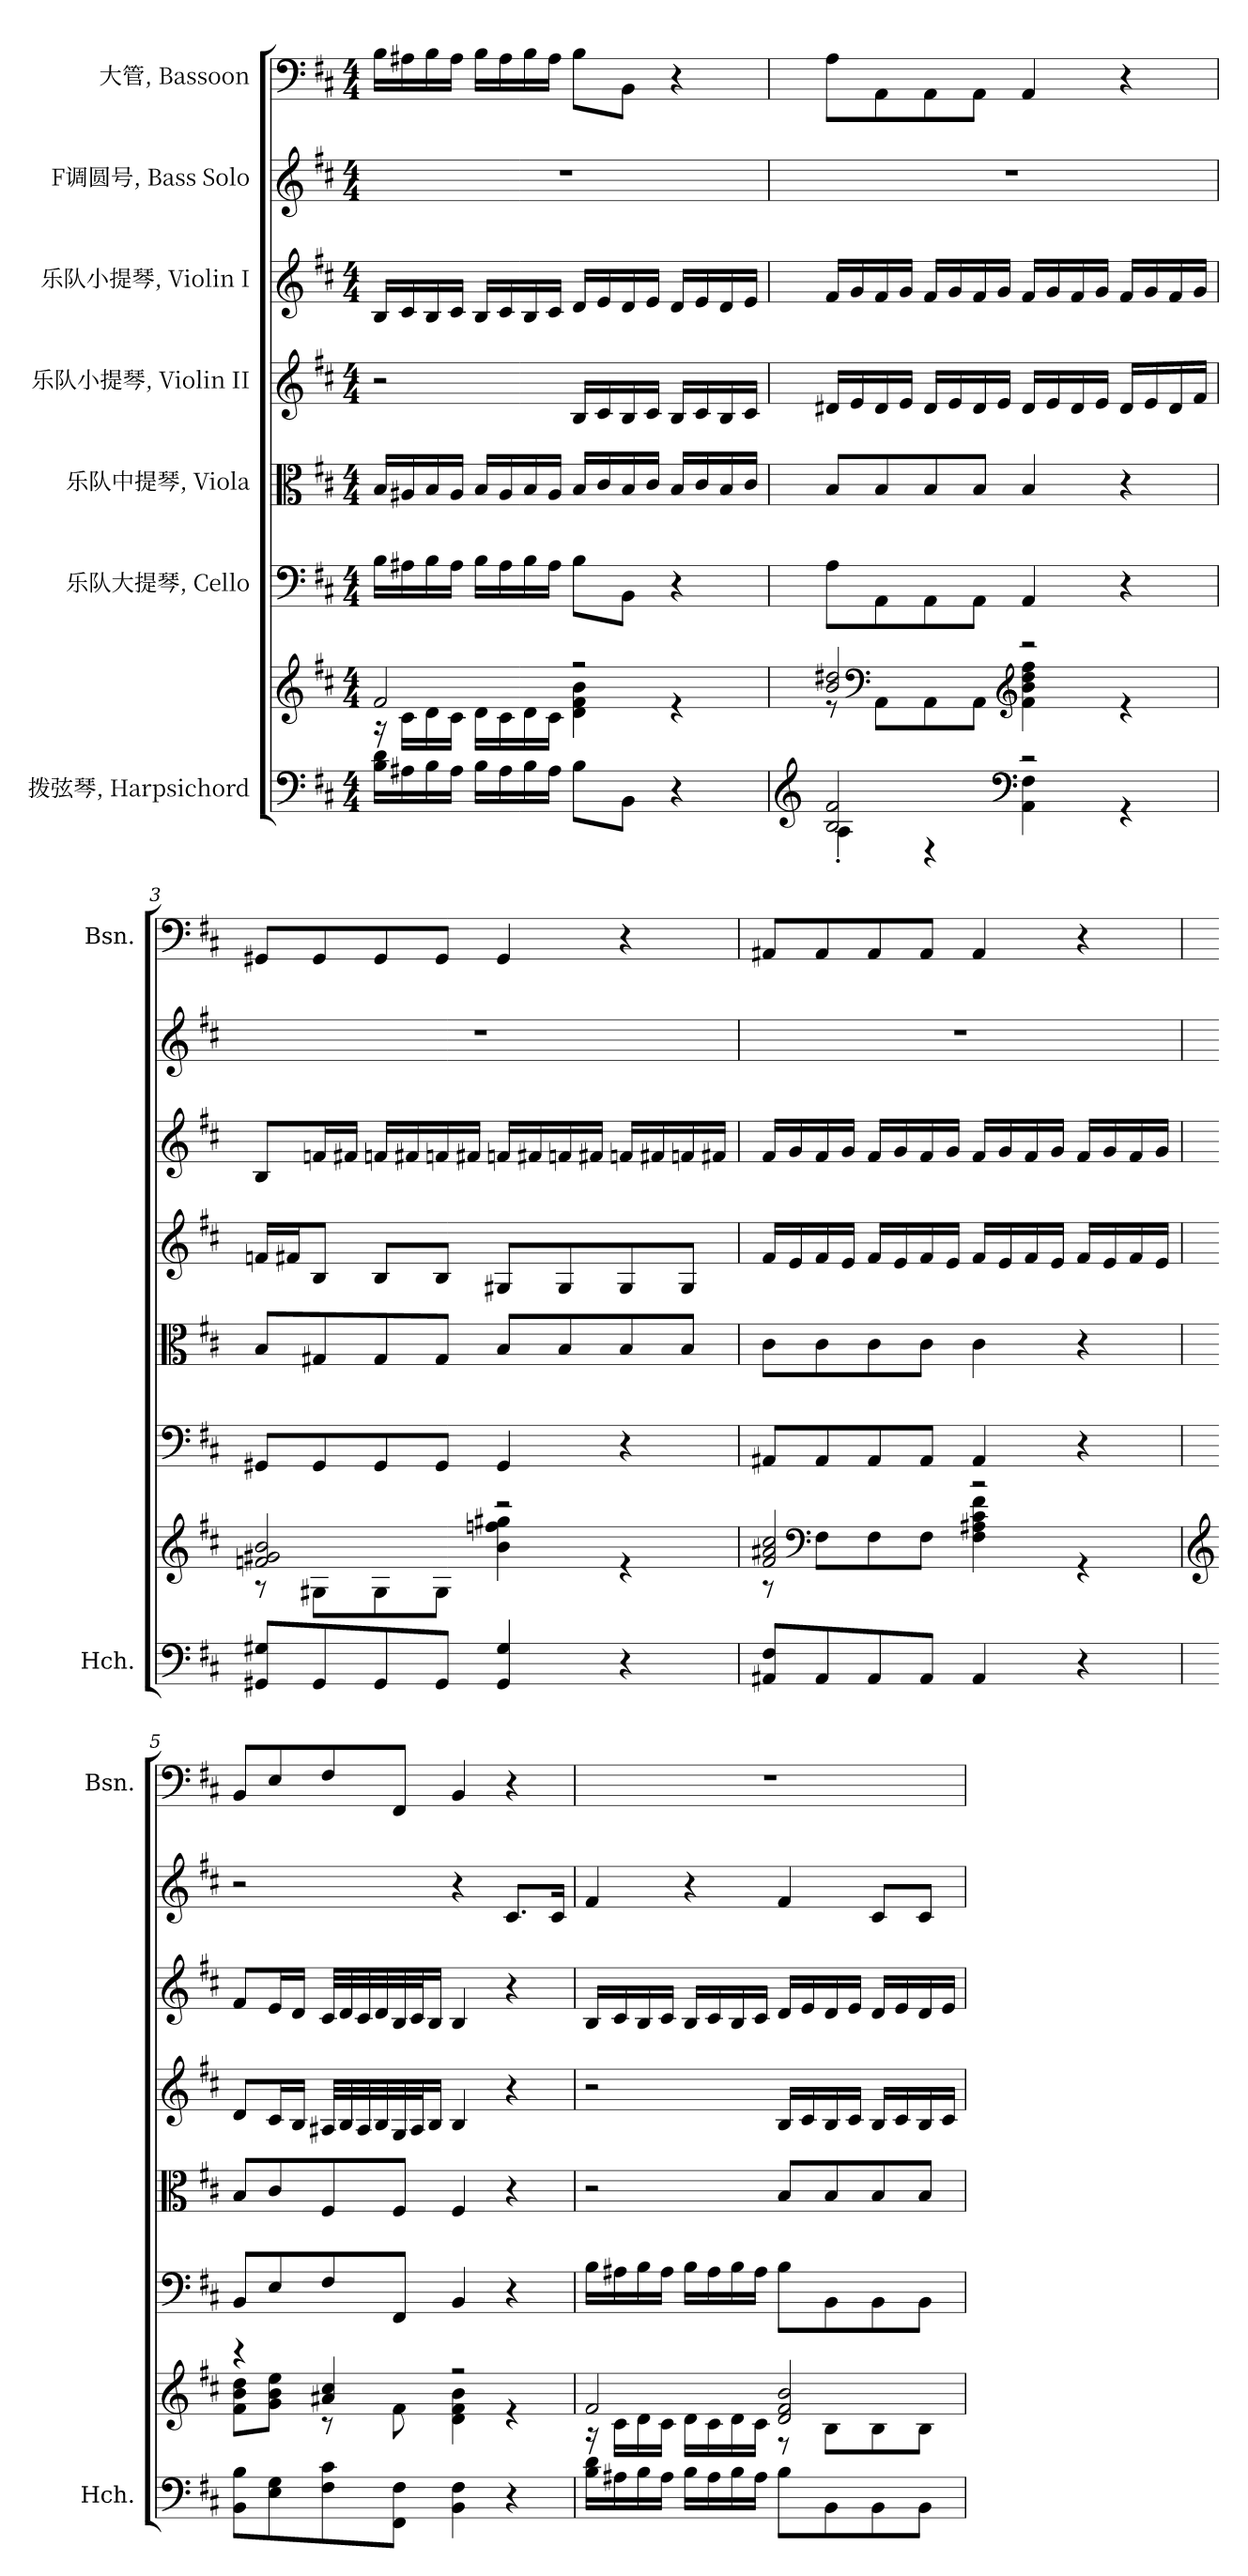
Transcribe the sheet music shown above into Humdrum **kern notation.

**kern	**kern	**kern	**kern	**kern	**kern	**kern	**kern
*part7	*part7	*part6	*part5	*part4	*part3	*part2	*part1
*staff8	*staff7	*staff6	*staff5	*staff4	*staff3	*staff2	*staff1
*I"拨弦琴, Harpsichord	*	*I"乐队大提琴, Cello	*I"乐队中提琴, Viola	*I"乐队小提琴, Violin II	*I"乐队小提琴, Violin I	*I"F调圆号, Bass Solo	*I"大管, Bassoon
*I'Hch.	*	*	*	*	*	*	*I'Bsn.
*clefF4	*clefG2	*clefF4	*clefC3	*clefG2	*clefG2	*clefG2	*clefF4
*	*	*	*	*	*	*ITrd4c7	*
*k[f#c#]	*k[f#c#]	*k[f#c#]	*k[f#c#]	*k[f#c#]	*k[f#c#]	*k[f#]	*k[f#c#]
*M4/4	*M4/4	*M4/4	*M4/4	*M4/4	*M4/4	*M4/4	*M4/4
*MM55	*MM55	*MM55	*MM55	*MM55	*MM55	*MM55	*MM55
=1	=1	=1	=1	=1	=1	=1	=1
*	*^	*	*	*	*	*	*
16B\ 16d\LL	2f#/	16r	16B\LL	16B/LL	2r	16B/LL	1r	16B\LL
16A#X\	.	16c#\LL	16A#X\	16A#X/	.	16c#/	.	16A#X\
16B\	.	16d\	16B\	16B/	.	16B/	.	16B\
16A#\JJ	.	16c#\JJ	16A#\JJ	16A#/JJ	.	16c#/JJ	.	16A#\JJ
16B\LL	.	16d\LL	16B\LL	16B/LL	.	16B/LL	.	16B\LL
16A#\	.	16c#\	16A#\	16A#/	.	16c#/	.	16A#\
16B\	.	16d\	16B\	16B/	.	16B/	.	16B\
16A#\JJ	.	16c#\JJ	16A#\JJ	16A#/JJ	.	16c#/JJ	.	16A#\JJ
8B\L	2r	4d\ 4f#\ 4b\	8B\L	16B/LL	16B/LL	16d/LL	.	8B\L
.	.	.	.	16c#/	16c#/	16e/	.	.
8BB\J	.	.	8BB\J	16B/	16B/	16d/	.	8BB\J
.	.	.	.	16c#/JJ	16c#/JJ	16e/JJ	.	.
4r	.	4r	4r	16B/LL	16B/LL	16d/LL	.	4r
.	.	.	.	16c#/	16c#/	16e/	.	.
.	.	.	.	16B/	16B/	16d/	.	.
.	.	.	.	16c#/JJ	16c#/JJ	16e/JJ	.	.
!!LO:PB:g=z
=2	=2	=2	=2	=2	=2	=2	=2	=2
*clefG2	*	*	*	*	*	*	*	*
*^	*	*	*	*	*	*	*	*
2B/ 2f#/	4A'\	2b/ 2dd#X/	8r	8A\L	8B/L	16d#X/LL	16f#/LL	1r	8A\L
.	.	.	.	.	.	16e/	16g/	.	.
*	*	*clefF4	*	*	*	*	*	*	*
.	.	.	8AA\L	8AA\	8B/	16d#/	16f#/	.	8AA\
.	.	.	.	.	.	16e/JJ	16g/JJ	.	.
.	4r	.	8AA\	8AA\	8B/	16d#/LL	16f#/LL	.	8AA\
.	.	.	.	.	.	16e/	16g/	.	.
.	.	.	8AA\J	8AA\J	8B/J	16d#/	16f#/	.	8AA\J
.	.	.	.	.	.	16e/JJ	16g/JJ	.	.
*clefF4	*	*clefG2	*	*	*	*	*	*	*
2r	4AA\ 4F#\	2r	4f#\ 4b\ 4dd#\ 4ff#\	4AA/	4B/	16d#/LL	16f#/LL	.	4AA/
.	.	.	.	.	.	16e/	16g/	.	.
.	.	.	.	.	.	16d#/	16f#/	.	.
.	.	.	.	.	.	16e/JJ	16g/JJ	.	.
.	4r	.	4r	4r	4r	16d#/LL	16f#/LL	.	4r
.	.	.	.	.	.	16e/	16g/	.	.
.	.	.	.	.	.	16d#/	16f#/	.	.
.	.	.	.	.	.	16f#/JJ	16g/JJ	.	.
*v	*v	*	*	*	*	*	*	*	*
!!LO:PB:g=z
=3	=3	=3	=3	=3	=3	=3	=3	=3
8GG#X/ 8G#X/L	2fn/ 2g#X/ 2b/	8r	8GG#X/L	8B/L	16fn/LL	8B/L	1r	8GG#X/L
.	.	.	.	.	16f#X/J	.	.	.
8GG#/	.	8G#X\L	8GG#/	8G#X/	8B/J	16fn/L	.	8GG#/
.	.	.	.	.	.	16f#X/JJ	.	.
8GG#/	.	8G#\	8GG#/	8G#/	8B/L	16fn/LL	.	8GG#/
.	.	.	.	.	.	16f#X/	.	.
8GG#/J	.	8G#\J	8GG#/J	8G#/J	8B/J	16fn/	.	8GG#/J
.	.	.	.	.	.	16f#X/JJ	.	.
4GG#/ 4G#/	2r	4b\ 4ffn\ 4gg#X\	4GG#/	8B/L	8G#X/L	16fn/LL	.	4GG#/
.	.	.	.	.	.	16f#X/	.	.
.	.	.	.	8B/	8G#/	16fn/	.	.
.	.	.	.	.	.	16f#X/JJ	.	.
4r	.	4r	4r	8B/	8G#/	16fn/LL	.	4r
.	.	.	.	.	.	16f#X/	.	.
.	.	.	.	8B/J	8G#/J	16fn/	.	.
.	.	.	.	.	.	16f#X/JJ	.	.
!!LO:PB:g=z
=4	=4	=4	=4	=4	=4	=4	=4	=4
8AA#X/ 8F#/L	2f#/ 2a#X/ 2cc#/	8r	8AA#X/L	8c#\L	16f#/LL	16f#/LL	1r	8AA#X/L
.	.	.	.	.	16e/	16g/	.	.
*	*clefF4	*	*	*	*	*	*	*
8AA#/	.	8F#\L	8AA#/	8c#\	16f#/	16f#/	.	8AA#/
.	.	.	.	.	16e/JJ	16g/JJ	.	.
8AA#/	.	8F#\	8AA#/	8c#\	16f#/LL	16f#/LL	.	8AA#/
.	.	.	.	.	16e/	16g/	.	.
8AA#/J	.	8F#\J	8AA#/J	8c#\J	16f#/	16f#/	.	8AA#/J
.	.	.	.	.	16e/JJ	16g/JJ	.	.
4AA#/	2r	4F#\ 4A#X\ 4c#\ 4f#\	4AA#/	4c#\	16f#/LL	16f#/LL	.	4AA#/
.	.	.	.	.	16e/	16g/	.	.
.	.	.	.	.	16f#/	16f#/	.	.
.	.	.	.	.	16e/JJ	16g/JJ	.	.
4r	.	4r	4r	4r	16f#/LL	16f#/LL	.	4r
.	.	.	.	.	16e/	16g/	.	.
.	.	.	.	.	16f#/	16f#/	.	.
.	.	.	.	.	16e/JJ	16g/JJ	.	.
=5	=5	=5	=5	=5	=5	=5	=5	=5
*	*clefG2	*	*	*	*	*	*	*
8BB\ 8B\L	4r	8f#\ 8b\ 8dd\L	8BB/L	8B/L	8d/L	8f#/L	2r	8BB/L
8E\ 8G\	.	8g\ 8b\ 8ee\J	8E/	8c#/	16c#/L	16e/L	.	8E/
.	.	.	.	.	16B/JJ	16d/JJ	.	.
8F#\ 8c#\	4a#X/ 4cc#/	8r	8F#/	8F#/	32A#X/LLL	32c#/LLL	.	8F#/
.	.	.	.	.	32B/	32d/	.	.
.	.	.	.	.	32A#/	32c#/	.	.
.	.	.	.	.	32B/	32d/	.	.
8FF#\ 8F#\J	.	8f#\	8FF#/J	8F#/J	32G/	32B/	.	8FF#/J
.	.	.	.	.	32A#/J	32c#/J	.	.
.	.	.	.	.	16B/JJ	16B/JJ	.	.
4BB\ 4F#\	2r	4d\ 4f#\ 4b\	4BB/	4F#/	4B/	4B/	4r	4BB/
4r	.	4r	4r	4r	4r	4r	8.F#/L	4r
.	.	.	.	.	.	.	16F#/Jk	.
!!LO:PB:g=z
=6	=6	=6	=6	=6	=6	=6	=6	=6
16B\ 16d\LL	2f#/	16r	16B\LL	2r	2r	16B/LL	4B/	1r
16A#X\	.	16c#\LL	16A#X\	.	.	16c#/	.	.
16B\	.	16d\	16B\	.	.	16B/	.	.
16A#\JJ	.	16c#\JJ	16A#\JJ	.	.	16c#/JJ	.	.
16B\LL	.	16d\LL	16B\LL	.	.	16B/LL	4r	.
16A#\	.	16c#\	16A#\	.	.	16c#/	.	.
16B\	.	16d\	16B\	.	.	16B/	.	.
16A#\JJ	.	16c#\JJ	16A#\JJ	.	.	16c#/JJ	.	.
8B\L	2d/ 2f#/ 2b/	8r	8B\L	8B/L	16B/LL	16d/LL	4B/	.
.	.	.	.	.	16c#/	16e/	.	.
8BB\	.	8B\L	8BB\	8B/	16B/	16d/	.	.
.	.	.	.	.	16c#/JJ	16e/JJ	.	.
8BB\	.	8B\	8BB\	8B/	16B/LL	16d/LL	8F#/L	.
.	.	.	.	.	16c#/	16e/	.	.
8BB\J	.	8B\J	8BB\J	8B/J	16B/	16d/	8F#/J	.
.	.	.	.	.	16c#/JJ	16e/JJ	.	.
*	*v	*v	*	*	*	*	*	*
=	=	=	=	=	=	=	=
*-	*-	*-	*-	*-	*-	*-	*-
